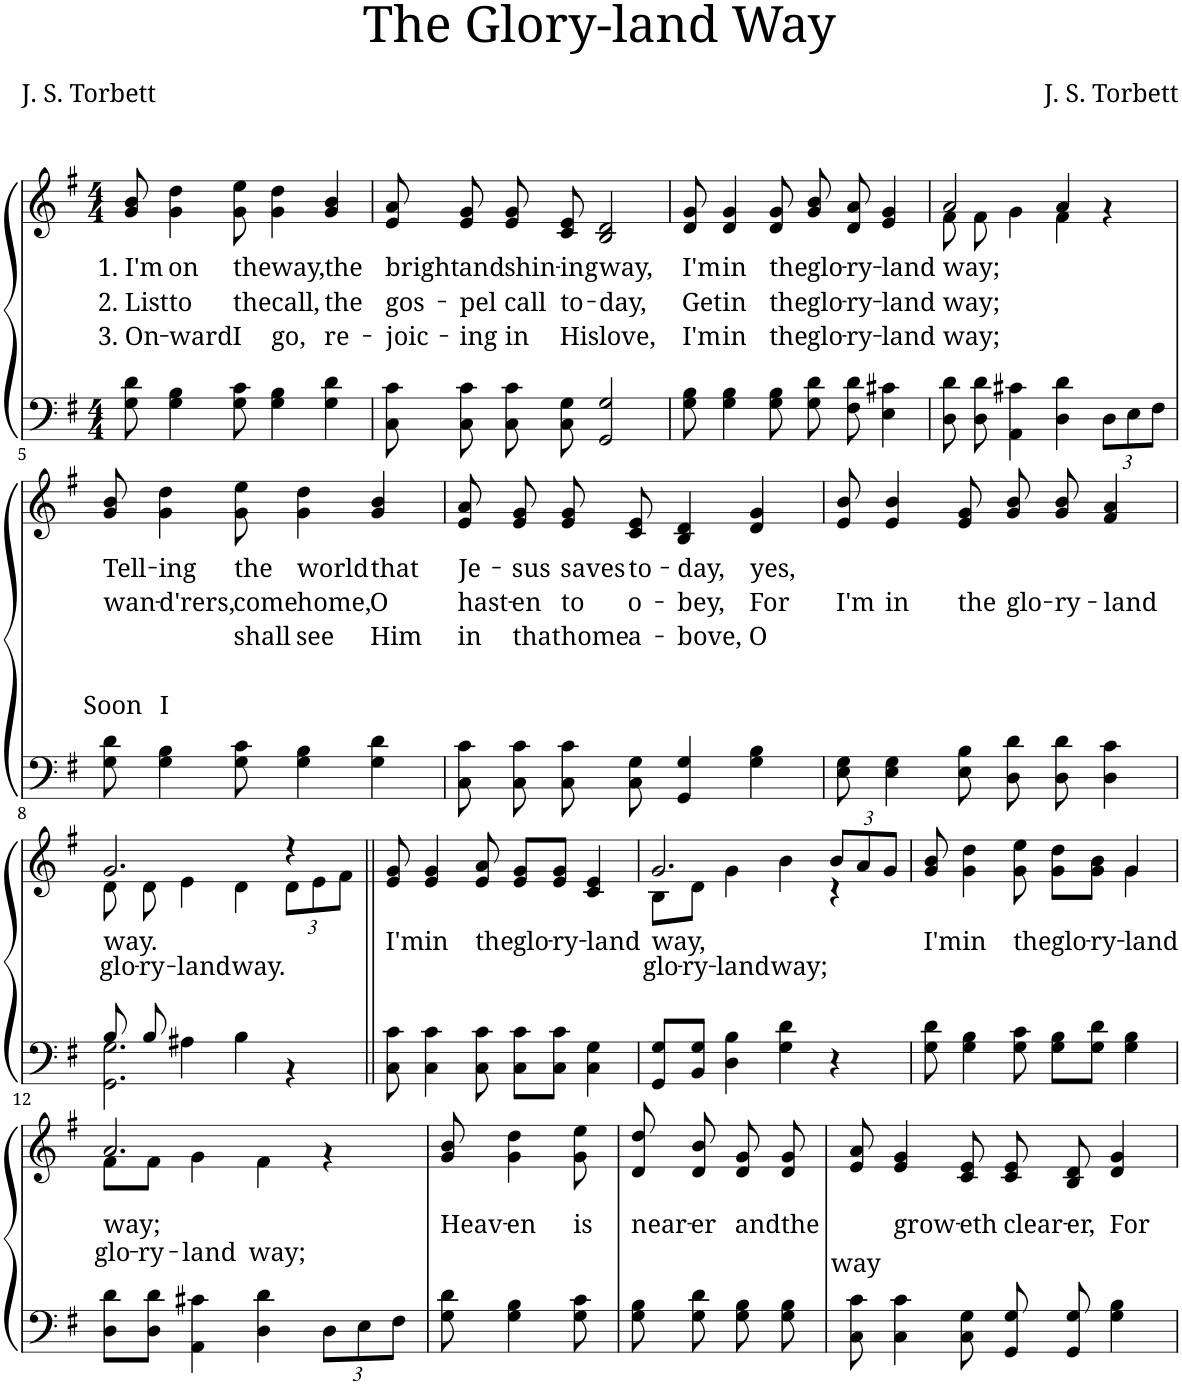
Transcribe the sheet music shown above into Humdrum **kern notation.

**kern	**kern	**text	**text	**text
*part1	*part1	*part1	*part1	*part1
*staff2	*staff1	*staff1	*staff1	*staff1
*I"Piano	*	*	*	*
*I'Pno.	*	*	*	*
*clefF4	*clefG2	*	*	*
*k[f#]	*k[f#]	*	*	*
*M4/4	*M4/4	*	*	*
=1	=1	=1	=1	=1
!	!	!LO:LY:b	!LO:LY:b	!LO:LY:b
8G\ 8d\	8g/ 8b/	1. I'm	2. List	3. On-
!	!	!LO:LY:b	!LO:LY:b	!LO:LY:b
4G\ 4B\	4g\ 4dd\	on	to	-ward
!	!	!LO:LY:b	!LO:LY:b	!LO:LY:b
8G\ 8c\	8g\ 8ee\	the	the	I
!	!	!LO:LY:b	!LO:LY:b	!LO:LY:b
4G\ 4B\	4g\ 4dd\	way,	call,	go,
!	!	!LO:LY:b	!LO:LY:b	!LO:LY:b
4G\ 4d\	4g/ 4b/	the	the	re-
=2	=2	=2	=2	=2
!	!	!LO:LY:b	!LO:LY:b	!LO:LY:b
8C\ 8c\	8e/ 8a/	bright	gos-	-joic-
!	!	!LO:LY:b	!LO:LY:b	!LO:LY:b
8C\ 8c\	8e/ 8g/	and	-pel	-ing
!	!	!LO:LY:b	!LO:LY:b	!LO:LY:b
8C\ 8c\	8e/ 8g/	shin-	call	in
!	!	!LO:LY:b	!LO:LY:b	!LO:LY:b
8C\ 8G\	8c/ 8e/	-ing	to-	His
!	!	!LO:LY:b	!LO:LY:b	!LO:LY:b
2GG/ 2G/	2B/ 2d/	way,	-day,	love,
=3	=3	=3	=3	=3
!	!	!LO:LY:b	!LO:LY:b	!LO:LY:b
8G\ 8B\	8d/ 8g/	I'm	Get	I'm
!	!	!LO:LY:b	!LO:LY:b	!LO:LY:b
4G\ 4B\	4d/ 4g/	in	in	in
!	!	!LO:LY:b	!LO:LY:b	!LO:LY:b
8G\ 8B\	8d/ 8g/	the	the	the
!	!	!LO:LY:b	!LO:LY:b	!LO:LY:b
8G\ 8d\	8g/ 8b/	glo-	glo-	glo-
!	!	!LO:LY:b	!LO:LY:b	!LO:LY:b
8F#\ 8d\	8d/ 8a/	-ry-	-ry-	-ry-
!	!	!LO:LY:b	!LO:LY:b	!LO:LY:b
4E\ 4c#X\	4e/ 4g/	-land	-land	-land
=4	=4	=4	=4	=4
!	!	!LO:LY:b	!LO:LY:b	!LO:LY:b
*	*^	*	*	*
8D\ 8d\	2a/	8f#\	way;	way;	way;
8D\ 8d\	.	8f#\	.	.	.
4AA\ 4c#X\	.	4g\	.	.	.
4D\ 4d\	4a/	4f#\	.	.	.
*Xbrackettup	*	*	*	*	*
12D\L	4ryy	4r	.	.	.
12E\	.	.	.	.	.
12F#\J	.	.	.	.	.
*	*v	*v	*	*	*
!!LO:LB:g=z
=5	=5	=5	=5	=5
!	!	!LO:LY:b	!LO:LY:b	!LO:LY:b
8G\ 8d\	8g/ 8b/	Tell-	wan-	Soon
!	!	!LO:LY:b	!LO:LY:b	!LO:LY:b
4G\ 4B\	4g\ 4dd\	-ing	-d'rers,	I
!	!	!LO:LY:b	!LO:LY:b	!LO:LY:b
8G\ 8c\	8g\ 8ee\	the	come	shall
!	!	!LO:LY:b	!LO:LY:b	!LO:LY:b
4G\ 4B\	4g\ 4dd\	world	home,	see
!	!	!LO:LY:b	!LO:LY:b	!LO:LY:b
4G\ 4d\	4g/ 4b/	that	O	Him
=6	=6	=6	=6	=6
!	!	!LO:LY:b	!LO:LY:b	!LO:LY:b
8C\ 8c\	8e/ 8a/	Je-	hast-	in
!	!	!LO:LY:b	!LO:LY:b	!LO:LY:b
8C\ 8c\	8e/ 8g/	-sus	-en	that
!	!	!LO:LY:b	!LO:LY:b	!LO:LY:b
8C\ 8c\	8e/ 8g/	saves	to	home
!	!	!LO:LY:b	!LO:LY:b	!LO:LY:b
8C\ 8G\	8c/ 8e/	to-	o-	a-
!	!	!LO:LY:b	!LO:LY:b	!LO:LY:b
4GG/ 4G/	4B/ 4d/	-day,	-bey,	-bove,
!	!	!LO:LY:b	!LO:LY:b	!LO:LY:b
4G\ 4B\	4d/ 4g/	yes,	For	O
=7	=7	=7	=7	=7
!	!	!	!LO:LY:b	!LO:LY:b
8E\ 8G\	8e/ 8b/	.	I'm	I'm
!	!	!	!LO:LY:b	!
4E\ 4G\	4e/ 4b/	.	in	.
!	!	!	!LO:LY:b	!
8E\ 8B\	8e/ 8g/	.	the	.
!	!	!	!LO:LY:b	!
8D\ 8d\	8g/ 8b/	.	glo-	.
!	!	!	!LO:LY:b	!
8D\ 8d\	8g/ 8b/	.	-ry-	.
!	!	!	!LO:LY:b	!
4D\ 4c\	4f#/ 4a/	.	-land	.
!!LO:LB:g=z
=8	=8	=8	=8	=8
*^	*	*	*	*
!	!	!	!	!LO:LY:b	!
*	*	*^	*	*	*
!	!	!	!	!LO:LY:b	!	!
2.GG\ 2.G\	8B/	2.g/	8d\	glo-	way.	.
!	!	!	!	!LO:LY:b	!	!
.	8B/	.	8d\	-ry-	.	.
!	!	!	!	!LO:LY:b	!	!
.	4A#X\	.	4e\	-land	.	.
!	!	!	!	!LO:LY:b	!	!
.	4B\	.	4d\	way.	.	.
*	*	*	*Xbrackettup	*	*	*
4ryy	4r	4r	12d\L	.	.	.
.	.	.	12e\	.	.	.
.	.	.	12f#\J	.	.	.
*v	*v	*	*	*	*	*
=9||	=9||	=9||	=9||	=9||	=9||
!	!	!	!	!LO:LY:b	!
*	*v	*v	*	*	*
8C\ 8c\	8e/ 8g/	.	I'm	.
!	!	!	!LO:LY:b	!
4C\ 4c\	4e/ 4g/	.	in	.
!	!	!	!LO:LY:b	!
8C\ 8c\	8e/ 8a/	.	the	.
!	!	!	!LO:LY:b	!
8C\ 8c\L	8e/ 8g/L	.	glo-	.
!	!	!	!LO:LY:b	!
8C\ 8c\J	8e/ 8g/J	.	-ry-	.
!	!	!	!LO:LY:b	!
4C\ 4G\	4c/ 4e/	.	-land	.
=10	=10	=10	=10	=10
!	!	!	!LO:LY:b	!
*	*^	*	*	*
!	!	!	!LO:LY:b	!	!
8GG/ 8G/L	2.g/	8B\L	glo-	way,	.
!	!	!	!LO:LY:b	!	!
8BB/ 8G/J	.	8d\J	-ry-	.	.
!	!	!	!LO:LY:b	!	!
4D\ 4B\	.	4g\	-land	.	.
!	!	!	!LO:LY:b	!	!
4G\ 4d\	.	4b\	way;	.	.
4r	12b/L	4r	.	.	.
.	12a/	.	.	.	.
.	12g/J	.	.	.	.
=11	=11	=11	=11	=11	=11
!	!	!	!	!LO:LY:b	!LO:LY:b
8G\ 8d\	8g/ 8b/	2.ryy	.	I'm	I'm
!	!	!	!	!LO:LY:b	!
4G\ 4B\	4g\ 4dd\	.	.	in	.
!	!	!	!	!LO:LY:b	!
8G\ 8c\	8g\ 8ee\	.	.	the	.
!	!	!	!	!LO:LY:b	!
8G\ 8B\L	8g\ 8dd\L	.	.	glo-	.
!	!	!	!	!LO:LY:b	!
8G\ 8d\J	8g\ 8b\J	.	.	-ry-	.
!	!	!	!	!LO:LY:b	!
4G\ 4B\	4g/	4g\	.	-land	.
!!LO:LB:g=z	!!
=12	=12	=12	=12	=12	=12
!	!	!	!	!LO:LY:b	!
!	!	!	!LO:LY:b	!	!
8D\ 8d\L	2.a/	8f#\L	glo-	way;	.
!	!	!	!LO:LY:b	!	!
8D\ 8d\J	.	8f#\J	-ry-	.	.
!	!	!	!LO:LY:b	!	!
4AA\ 4c#X\	.	4g\	-land	.	.
!	!	!	!LO:LY:b	!	!
4D\ 4d\	.	4f#\	way;	.	.
12D\L	4ryy	4r	.	.	.
12E\	.	.	.	.	.
12F#\J	.	.	.	.	.
*	*v	*v	*	*	*
=13	=13	=13	=13	=13
!	!	!	!LO:LY:b	!
8G\ 8d\	8g/ 8b/	.	Heav-	.
!	!	!	!LO:LY:b	!
4G\ 4B\	4g\ 4dd\	.	-en	.
!	!	!	!LO:LY:b	!
8G\ 8c\	8g\ 8ee\	.	is	.
=14	=14	=14	=14	=14
!	!	!	!LO:LY:b	!
8G\ 8B\	8d/ 8dd/	.	near-	.
!	!	!	!LO:LY:b	!
8G\ 8d\	8d/ 8b/	.	-er	.
!	!	!	!LO:LY:b	!
8G\ 8B\	8d/ 8g/	.	and	.
!	!	!	!LO:LY:b	!
8G\ 8B\	8d/ 8g/	.	the	.
=15	=15	=15	=15	=15
!	!	!	!LO:LY:b	!
8C\ 8c\	8e/ 8a/	.	way	.
!	!	!	!LO:LY:b	!
4C\ 4c\	4e/ 4g/	.	grow-	.
!	!	!	!LO:LY:b	!
8C\ 8G\	8c/ 8e/	.	-eth	.
!	!	!	!LO:LY:b	!
8GG/ 8G/	8c/ 8e/	.	clear-	.
!	!	!	!LO:LY:b	!
8GG/ 8G/	8B/ 8d/	.	-er,	.
!	!	!	!LO:LY:b	!LO:LY:b
4G\ 4B\	4d/ 4g/	.	For	For
=	=	=	=	=
*-	*-	*-	*-	*-
